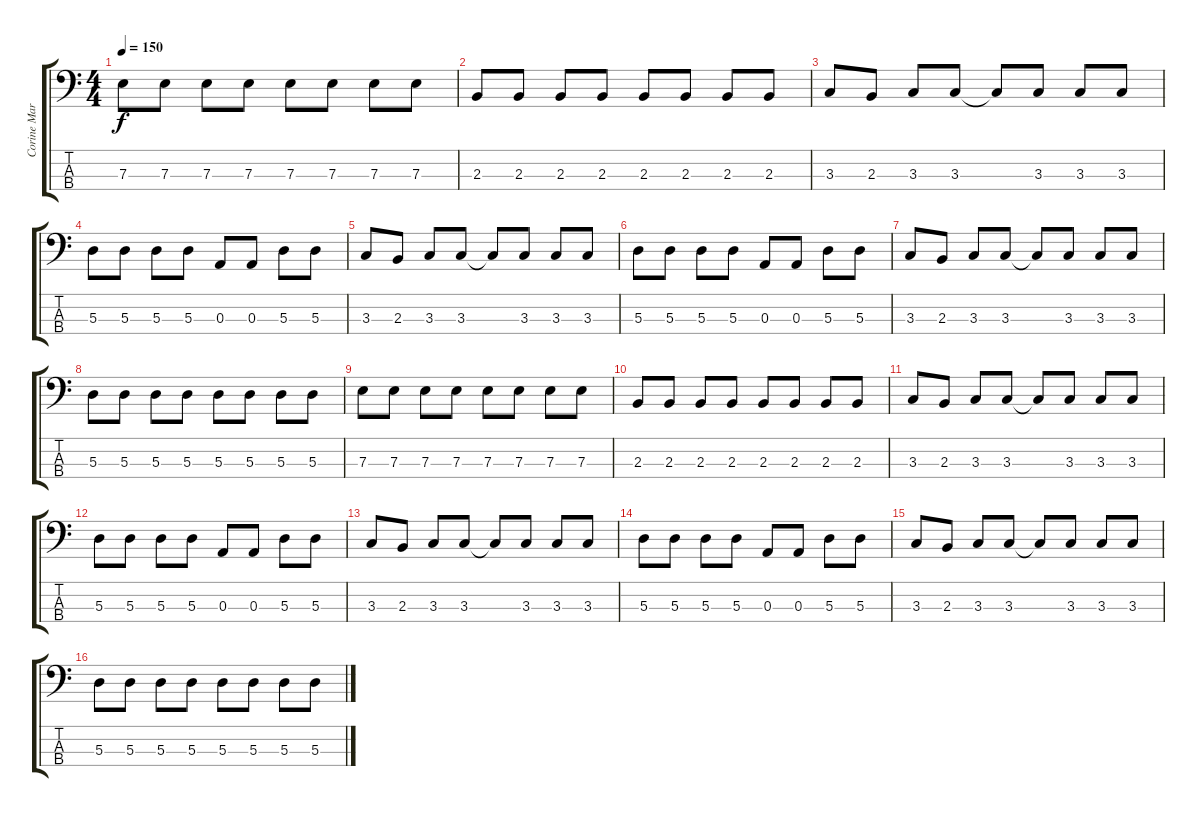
\track ("Corine Mariennau" "Corine Mar") {instrument electricbassfinger}
\staff {score tabs}
\tuning (G2 D2 A1 E1) {hide}
\ts (4 4)
\tempo 150
\clef f4
\ks c
7.3.8{dy f} 7.3.8 7.3.8 7.3.8 7.3.8 7.3.8 7.3.8 7.3.8 |
2.3.8 2.3.8 2.3.8 2.3.8 2.3.8 2.3.8 2.3.8 2.3.8 |
3.3.8 2.3.8 3.3.8 3.3.8 3.3{t}.8 3.3.8 3.3.8 3.3.8 |
5.3.8 5.3.8 5.3.8 5.3.8 0.3.8 0.3.8 5.3.8 5.3.8 |
3.3.8 2.3.8 3.3.8 3.3.8 3.3{t}.8 3.3.8 3.3.8 3.3.8 |
5.3.8 5.3.8 5.3.8 5.3.8 0.3.8 0.3.8 5.3.8 5.3.8 |
3.3.8 2.3.8 3.3.8 3.3.8 3.3{t}.8 3.3.8 3.3.8 3.3.8 |
5.3.8 5.3.8 5.3.8 5.3.8 5.3.8 5.3.8 5.3.8 5.3.8 |
7.3.8 7.3.8 7.3.8 7.3.8 7.3.8 7.3.8 7.3.8 7.3.8 |
2.3.8 2.3.8 2.3.8 2.3.8 2.3.8 2.3.8 2.3.8 2.3.8 |
3.3.8 2.3.8 3.3.8 3.3.8 3.3{t}.8 3.3.8 3.3.8 3.3.8 |
5.3.8 5.3.8 5.3.8 5.3.8 0.3.8 0.3.8 5.3.8 5.3.8 |
3.3.8 2.3.8 3.3.8 3.3.8 3.3{t}.8 3.3.8 3.3.8 3.3.8 |
5.3.8 5.3.8 5.3.8 5.3.8 0.3.8 0.3.8 5.3.8 5.3.8 |
3.3.8 2.3.8 3.3.8 3.3.8 3.3{t}.8 3.3.8 3.3.8 3.3.8 |
5.3.8 5.3.8 5.3.8 5.3.8 5.3.8 5.3.8 5.3.8 5.3.8
